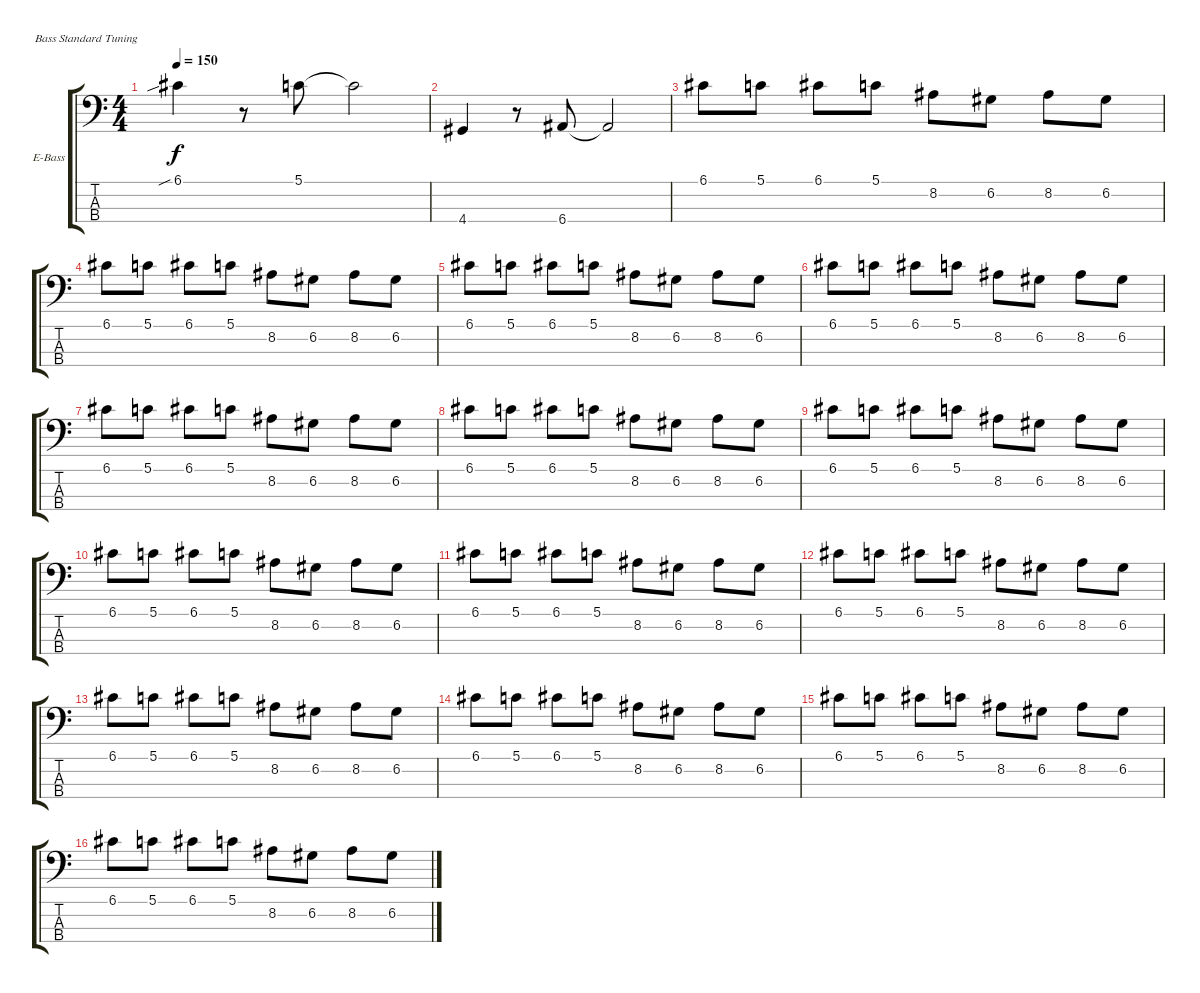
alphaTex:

\defaultSystemsLayout 4
\bracketExtendMode groupsimilarinstruments
\firstSystemTrackNameOrientation horizontal
\otherSystemsTrackNameOrientation horizontal
\track ("Electric Bass" "E-Bass") {instrument electricbassfinger}
\staff {score tabs}
\tuning (G2 D2 A1 E1)
\ts (4 4)
\tempo 150
\clef f4
\ks c
6.1{sib}.4{dy f} r.8 5.1.8 5.1{t}.2 |
4.4.4 r.8 6.4.8 6.4{t}.2 |
6.1.8 5.1.8 6.1.8 5.1.8 8.2.8 6.2.8 8.2.8 6.2.8 |
6.1.8 5.1.8 6.1.8 5.1.8 8.2.8 6.2.8 8.2.8 6.2.8 |
6.1.8 5.1.8 6.1.8 5.1.8 8.2.8 6.2.8 8.2.8 6.2.8 |
6.1.8 5.1.8 6.1.8 5.1.8 8.2.8 6.2.8 8.2.8 6.2.8 |
6.1.8 5.1.8 6.1.8 5.1.8 8.2.8 6.2.8 8.2.8 6.2.8 |
6.1.8 5.1.8 6.1.8 5.1.8 8.2.8 6.2.8 8.2.8 6.2.8 |
6.1.8 5.1.8 6.1.8 5.1.8 8.2.8 6.2.8 8.2.8 6.2.8 |
6.1.8 5.1.8 6.1.8 5.1.8 8.2.8 6.2.8 8.2.8 6.2.8 |
6.1.8 5.1.8 6.1.8 5.1.8 8.2.8 6.2.8 8.2.8 6.2.8 |
6.1.8 5.1.8 6.1.8 5.1.8 8.2.8 6.2.8 8.2.8 6.2.8 |
6.1.8 5.1.8 6.1.8 5.1.8 8.2.8 6.2.8 8.2.8 6.2.8 |
6.1.8 5.1.8 6.1.8 5.1.8 8.2.8 6.2.8 8.2.8 6.2.8 |
6.1.8 5.1.8 6.1.8 5.1.8 8.2.8 6.2.8 8.2.8 6.2.8 |
6.1.8 5.1.8 6.1.8 5.1.8 8.2.8 6.2.8 8.2.8 6.2.8
